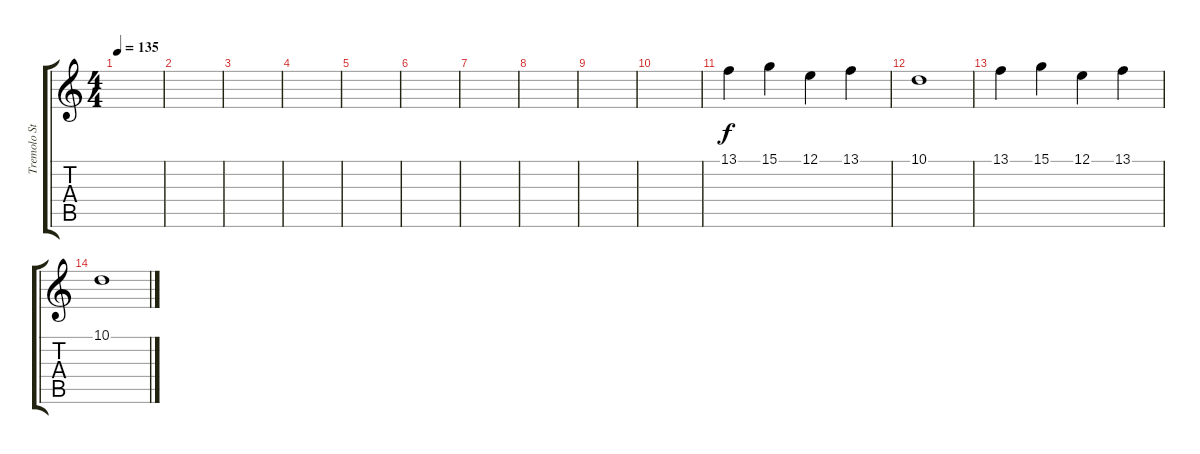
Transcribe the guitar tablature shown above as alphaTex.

\track ("Tremolo Strings" "Tremolo St") {instrument tremolostrings}
\staff {score tabs}
\tuning (E4 B3 G3 D3 A2 E2) {hide}
\ts (4 4)
\tempo 135
\clef g2
\ks c
|
|
|
|
|
|
|
|
|
|
13.1.4 15.1.4 12.1.4 13.1.4 |
10.1.1 |
13.1.4 15.1.4 12.1.4 13.1.4 |
10.1.1
